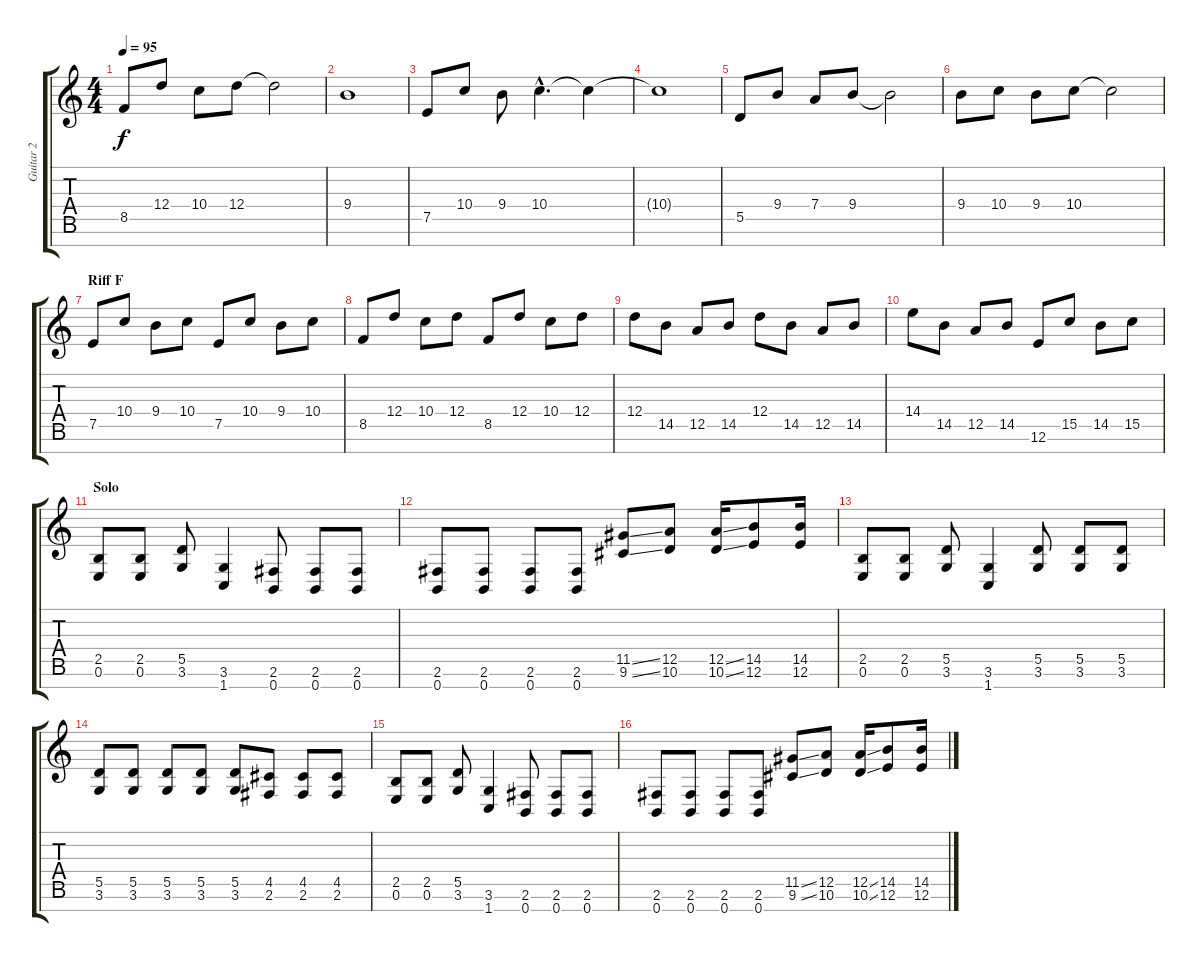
\track ("Guitar 2" "Guitar 2") {instrument distortionguitar}
\staff {score tabs}
\tuning (E4 B3 G3 D3 A2 E2 B1) {hide}
\ts (4 4)
\tempo 95
\clef g2
\ks c
8.5.8{dy f} 12.4.8 10.4.8 12.4.8 12.4{t}.2 |
9.4.1 |
7.5.8 10.4.8 9.4.8 10.4{hac}.4{d} 10.4{t}.4 |
10.4{t}.1 |
5.5.8 9.4.8 7.4.8 9.4.8 9.4{t}.2 |
9.4.8 10.4.8 9.4.8 10.4.8 10.4{t}.2 |
\section ("" "Riff F")
7.5.8 10.4.8 9.4.8 10.4.8 7.5.8 10.4.8 9.4.8 10.4.8 |
8.5.8 12.4.8 10.4.8 12.4.8 8.5.8 12.4.8 10.4.8 12.4.8 |
12.4.8 14.5.8 12.5.8 14.5.8 12.4.8 14.5.8 12.5.8 14.5.8 |
14.4.8 14.5.8 12.5.8 14.5.8 12.6.8 15.5.8 14.5.8 15.5.8 |
\section ("" "Solo")
(2.5 0.6).8 (2.5 0.6).8 (5.5 3.6).8 (3.6 1.7).4 (2.6 0.7).8 (2.6 0.7).8 (2.6 0.7).8 |
(2.6 0.7).8 (2.6 0.7).8 (2.6 0.7).8 (2.6 0.7).8 (11.5{ss} 9.6{ss}).8 (12.5 10.6).8 (12.5{ss} 10.6{ss}).16 (14.5 12.6).8 (14.5 12.6).16 |
(2.5 0.6).8 (2.5 0.6).8 (5.5 3.6).8 (3.6 1.7).4 (5.5 3.6).8 (5.5 3.6).8 (5.5 3.6).8 |
(5.5 3.6).8 (5.5 3.6).8 (5.5 3.6).8 (5.5 3.6).8 (5.5 3.6).8 (4.5 2.6).8 (4.5 2.6).8 (4.5 2.6).8 |
(2.5 0.6).8 (2.5 0.6).8 (5.5 3.6).8 (3.6 1.7).4 (2.6 0.7).8 (2.6 0.7).8 (2.6 0.7).8 |
(2.6 0.7).8 (2.6 0.7).8 (2.6 0.7).8 (2.6 0.7).8 (11.5{ss} 9.6{ss}).8 (12.5 10.6).8 (12.5{ss} 10.6{ss}).16 (14.5 12.6).8 (14.5 12.6).16
